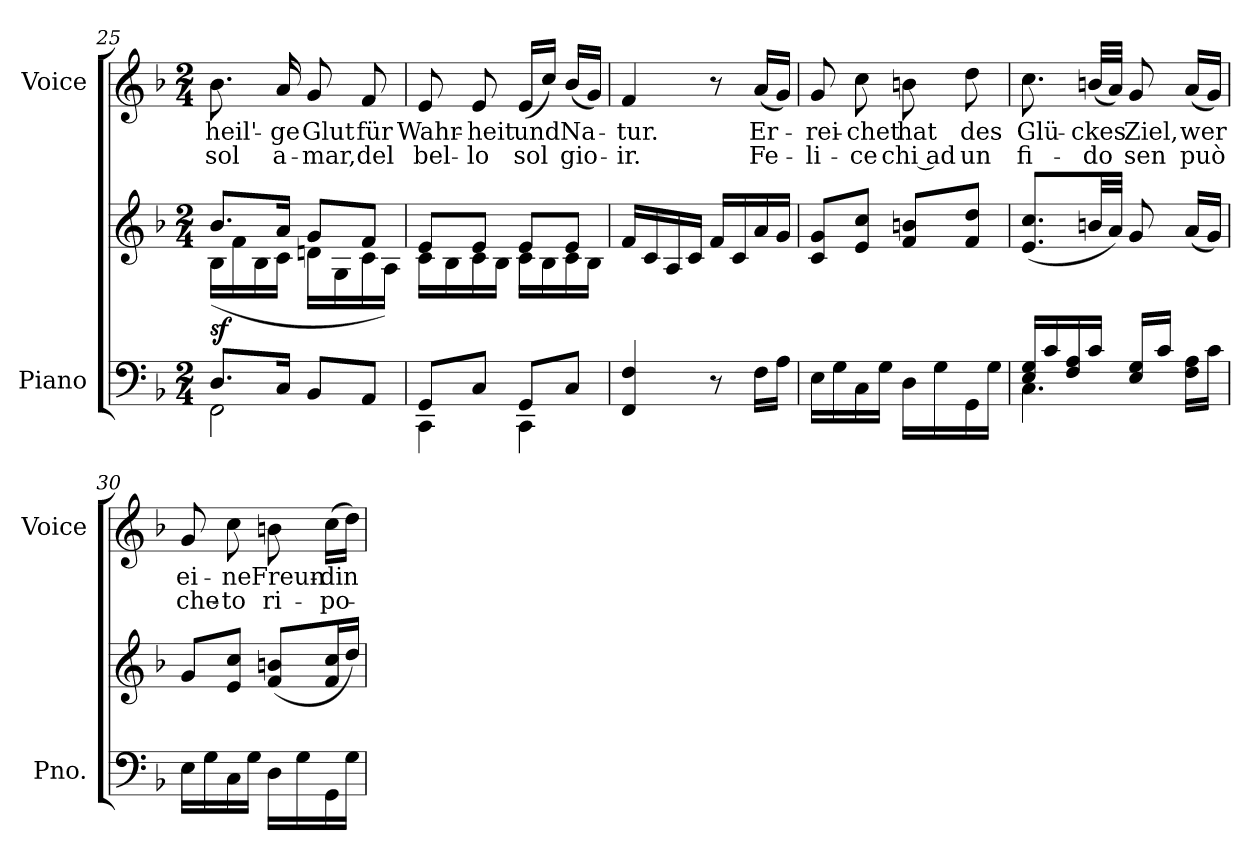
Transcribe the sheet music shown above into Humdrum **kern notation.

**kern	**kern	**dynam	**kern	**text	**text
*part2	*part2	*part2	*part1	*part1	*part1
*staff3	*staff2	*staff2/3	*staff1	*staff1	*staff1
*I"Piano	*	*	*I"Voice	*	*
*I'Pno.	*	*	*I'Voice	*	*
*clefF4	*clefG2	*	*clefG2	*	*
*k[b-]	*k[b-]	*	*k[b-]	*	*
*F:	*F:	*	*F:	*	*
*M2/4	*M2/4	*	*M2/4	*	*
=25	=25	=25	=25	=25	=25
*^	*^	*	*	*	*
!	!	!	!	!	!	!LO:LY:b:color=#000000	!LO:LY:b:color=#000000
8.Di/L	2FFi\	8.b-i/L	(16B-i\LL	sf	8.b-i\	heil'-	sol
.	.	.	16fi\	.	.	.	.
.	.	.	16B-i\	.	.	.	.
!	!	!	!	!	!	!LO:LY:b:color=#000000	!LO:LY:b:color=#000000
16Ci/Jk	.	16ai/Jk	16ci\JJ	.	16ai/	-ge	a-
!	!	!	!	!	!	!LO:LY:b:color=#000000	!LO:LY:b:color=#000000
8BB-i/L	.	8gi/L	16dni\LL	.	8gi/	Glut	-mar,
.	.	.	16Gi\	.	.	.	.
!	!	!	!	!	!	!LO:LY:b:color=#000000	!LO:LY:b:color=#000000
8AAi/J	.	8fi/J	16ci\	.	8fi/	für	del
.	.	.	16Ai\JJ)	.	.	.	.
=26	=26	=26	=26	=26	=26	=26	=26
!	!	!	!	!	!	!LO:LY:b:color=#000000	!LO:LY:b:color=#000000
8GGi/L	4CCi\	8ei/L	16ci\LL	.	8ei/	Wahr-	bel-
.	.	.	16B-i\	.	.	.	.
!	!	!	!	!	!	!LO:LY:b:color=#000000	!LO:LY:b:color=#000000
8Ci/J	.	8ei/J	16ci\	.	8ei/	-heit	-lo
.	.	.	16B-i\JJ	.	.	.	.
!	!	!	!	!	!	!LO:LY:b:color=#000000	!LO:LY:b:color=#000000
8GGi/L	4CCi\	8ei/L	16ci\LL	.	(16ei/LL	und	sol
.	.	.	16B-i\	.	16cci/JJ)	.	.
!	!	!	!	!	!	!LO:LY:b:color=#000000	!LO:LY:b:color=#000000
8Ci/J	.	8ei/J	16ci\	.	(16b-i/LL	Na-	gio-
.	.	.	16B-i\JJ	.	16gi/JJ)	.	.
*v	*v	*	*	*	*	*	*
*	*v	*v	*	*	*	*
=27	=27	=27	=27	=27	=27
*	*^	*	*	*	*
!	!	!	!	!	!LO:LY:b:color=#000000	!LO:LY:b:color=#000000
*	*v	*v	*	*	*	*
4FFi/ 4Fi	16fi/LL	.	4fi/	-tur.	-ir.
.	16ci/	.	.	.	.
.	16Ai/	.	.	.	.
.	16ci/JJ	.	.	.	.
8r	16fi/LL	.	8r	.	.
.	16ci/	.	.	.	.
!	!	!	!	!LO:LY:b:color=#000000	!LO:LY:b:color=#000000
16Fi\LL	16ai/	.	(16ai/LL	Er-	Fe-
16Ai\JJ	16gi/JJ	.	16gi/JJ)	.	.
!!LO:LB:g=z
=28	=28	=28	=28	=28	=28
!	!	!	!	!LO:LY:b:color=#000000	!LO:LY:b:color=#000000
16Ei\LL	8ci/ 8giL	.	8gi/	-rei-	-li-
16Gi\	.	.	.	.	.
!	!	!	!	!LO:LY:b:color=#000000	!LO:LY:b:color=#000000
16Ci\	8ei/ 8cciJ	.	8cci\	-chet	-ce
16Gi\JJ	.	.	.	.	.
!	!	!	!	!LO:LY:b:color=#000000	!LO:LY:b:color=#000000
16Di\LL	8fi/ 8bniL	.	8bni\	hat	chi ad
16Gi\	.	.	.	.	.
!	!	!	!	!LO:LY:b:color=#000000	!LO:LY:b:color=#000000
16GGi\	8fi/ 8ddiJ	.	8ddi\	des	un
16Gi\JJ	.	.	.	.	.
=29	=29	=29	=29	=29	=29
*^	*	*	*	*	*
!	!	!	!	!	!LO:LY:b:color=#000000	!LO:LY:b:color=#000000
16Ei/ 16GiLL	4.Ci\	(8.ei/ 8.cciL	.	8.cci\	Glü-	fi-
16ci/	.	.	.	.	.	.
16Fi/ 16Ai	.	.	.	.	.	.
!	!	!	!	!	!LO:LY:b:color=#000000	!LO:LY:b:color=#000000
16ci/JJ	.	32bni/LL	.	(32bni/LLL	-ckes	-do
.	.	32ai/JJJ)	.	32ai/JJJ)	.	.
!	!	!	!	!	!LO:LY:b:color=#000000	!LO:LY:b:color=#000000
16Ei/ 16GiLL	.	8gi/	.	8gi/	Ziel,	sen
16ci/JJ	.	.	.	.	.	.
!	!	!	!	!	!LO:LY:b:color=#000000	!LO:LY:b:color=#000000
16Fi\ 16AiLL	8ryy	(16ai/LL	.	(16ai/LL	wer	può
16ci\JJ	.	16gi/JJ)	.	16gi/JJ)	.	.
*v	*v	*	*	*	*	*
=30	=30	=30	=30	=30	=30
!	!	!	!	!LO:LY:b:color=#000000	!LO:LY:b:color=#000000
16Ei\LL	8gi/L	.	8gi/	ei-	che-
16Gi\	.	.	.	.	.
!	!	!	!	!LO:LY:b:color=#000000	!LO:LY:b:color=#000000
16Ci\	8ei/ 8cciJ	.	8cci\	-ne	-to
16Gi\JJ	.	.	.	.	.
!	!	!	!	!LO:LY:b:color=#000000	!LO:LY:b:color=#000000
16Di\LL	(8fi/ 8bniL	.	8bni\	Freun-	ri-
16Gi\	.	.	.	.	.
!	!	!	!	!LO:LY:b:color=#000000	!LO:LY:b:color=#000000
16GGi\	16fi/ 16cciL	.	(16cci\LL	-din	-po-
16Gi\JJ	16ddi/JJ)	.	16ddi\JJ)	.	.
=	=	=	=	=	=
*-	*-	*-	*-	*-	*-
